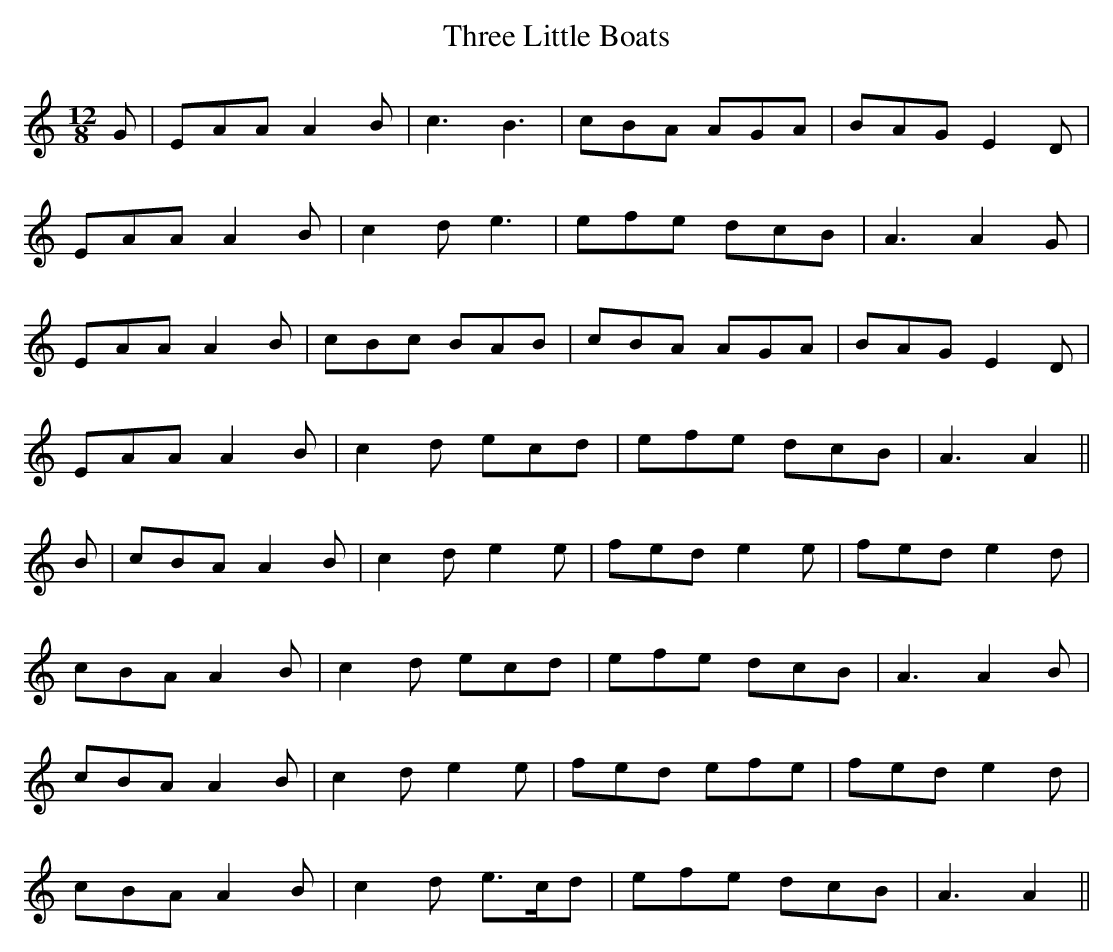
X:1
T: Three Little Boats
M: 12/8
L: 1/8
K: Amin
G|EAA A2 B|c3 B3|cBA AGA|BAG E2 D|
EAA A2 B|c2 d e3|efe dcB|A3 A2 G|
EAA A2 B|cBc BAB|cBA AGA|BAG E2 D|
EAA A2 B|c2 d ecd|efe dcB|A3 A2||
B|cBA A2 B|c2 d e2 e|fed e2 e|fed e2 d|
cBA A2 B|c2 d ecd|efe dcB|A3 A2 B|
cBA A2 B|c2 d e2 e|fed efe|fed e2 d|
cBA A2 B|c2 d e>cd|efe dcB|A3 A2||
